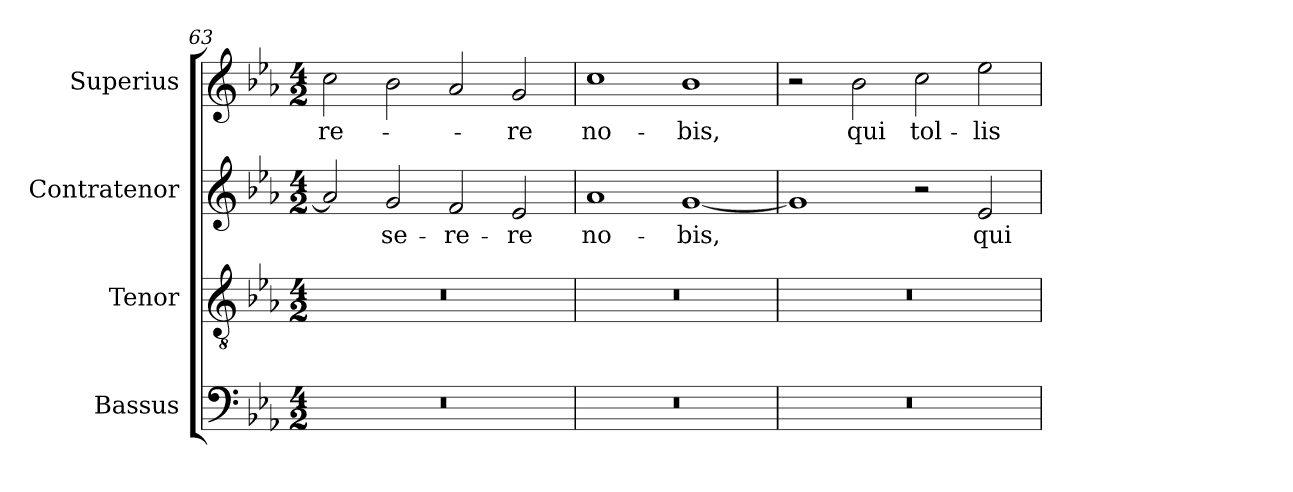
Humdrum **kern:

**kern	**kern	**kern	**text	**kern	**text
*part4	*part3	*part2	*part2	*part1	*part1
*staff4	*staff3	*staff2	*staff2	*staff1	*staff1
*I"Bassus	*I"Tenor	*I"Contratenor	*	*I"Superius	*
*I'B.	*I'T.	*	*	*	*
*clefF4	*clefGv2	*clefG2	*	*clefG2	*
*	*ITrd7c12	*ITrd7c12	*	*	*
*k[b-e-a-]	*k[b-e-a-]	*k[b-e-a-]	*	*k[b-e-a-]	*
*E-:	*E-:	*E-:	*	*E-:	*
*M4/2	*M4/2	*M4/2	*	*M4/2	*
=63	=63	=63	=63	=63	=63
!LO:N:vis=1	!LO:N:vis=1	!	!	!	!
!	!	!	!	!	!LO:LY:b:color=#000000
0r	0r	2A-i/]	.	2cci\	-re-
!	!	!	!LO:LY:b:color=#000000	!	!
.	.	2Gi/	-se-	2b-i\	.
!	!	!	!LO:LY:b:color=#000000	!	!
.	.	2Fi/	-re-	2a-i/	.
!	!	!	!LO:LY:b:color=#000000	!	!
!	!	!	!	!	!LO:LY:b:color=#000000
.	.	2E-i/	-re	2gi/	-re
!!LO:PB:g=z
=64	=64	=64	=64	=64	=64
!LO:N:vis=1	!LO:N:vis=1	!	!	!	!
!	!	!	!LO:LY:b:color=#000000	!	!
!	!	!	!	!	!LO:LY:b:color=#000000
0r	0r	1A-i	no-	1cci	no-
!	!	!	!LO:LY:b:color=#000000	!	!
!	!	!	!	!	!LO:LY:b:color=#000000
.	.	[<1Gi	-bis,	1b-i	-bis,
=65	=65	=65	=65	=65	=65
!LO:N:vis=1	!LO:N:vis=1	!	!	!	!
0r	0r	1Gi]	.	2r	.
!	!	!	!	!	!LO:LY:b:color=#000000
.	.	.	.	2b-i\	qui
!	!	!	!	!	!LO:LY:b:color=#000000
.	.	2r	.	2cci\	tol-
!	!	!	!LO:LY:b:color=#000000	!	!
!	!	!	!	!	!LO:LY:b:color=#000000
.	.	2E-i/	qui	2ee-i\	-lis
=	=	=	=	=	=
*-	*-	*-	*-	*-	*-
